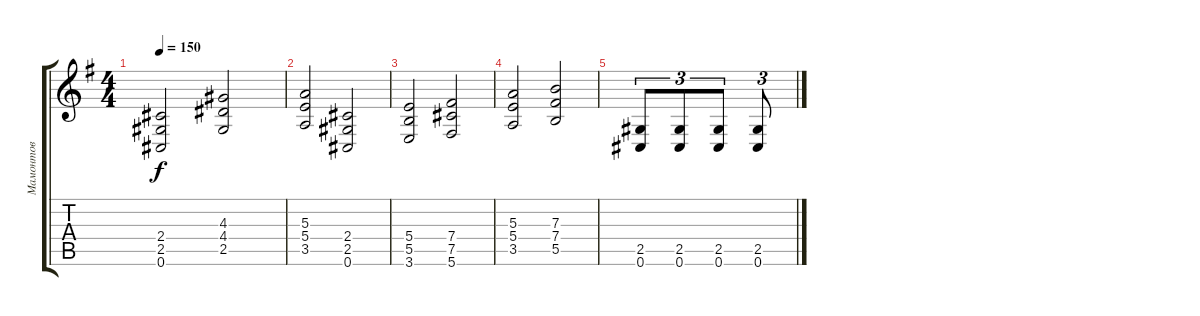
\track ("Мамонтов" "Мамонтов") {instrument distortionguitar}
\staff {score tabs}
\tuning (Db4 Ab3 E3 B2 Gb2 Db2) {hide}
\ts (4 4)
\tempo 150
\clef g2
\ks g
(2.4 2.5 0.6).2{dy f} (4.3 4.4 2.5).2 |
(5.3 5.4 3.5).2 (2.4 2.5 0.6).2 |
(5.4 5.5 3.6).2 (7.4 7.5 5.6).2 |
(5.3 5.4 3.5).2 (7.3 7.4 5.5).2 |
(2.5 0.6).8{tu (3 2)} (2.5 0.6).8{tu (3 2)} (2.5 0.6).8{tu (3 2)} (2.5 0.6).8{tu (3 2)}
